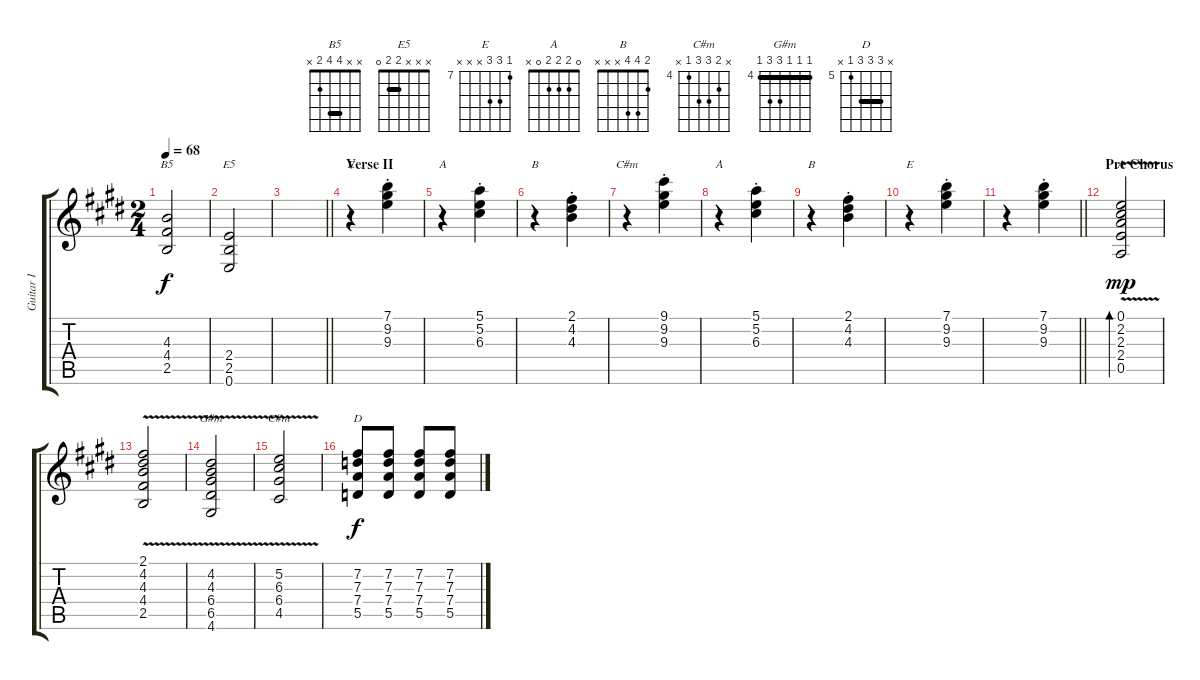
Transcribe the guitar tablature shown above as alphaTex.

\track ("Guitar I" "Guitar I") {instrument overdrivenguitar}
\staff {score tabs}
\tuning (E4 B3 G3 D3 A2 E2) {hide}
\chord ("B5" x x 4 4 2 x) {barre 4}
\chord ("E5" x x x 2 2 0) {barre 2}
\chord ("E" x x x x x x)
\chord ("A" 5 5 6 7 7 5) {firstfret 5 barre 5}
\chord ("B" 2 4 4 4 2 x) {barre 2}
\chord ("C#m" x x x x x x)
\chord ("A" 5 5 6 x x x) {firstfret 5 barre 5}
\chord ("B" 2 4 4 x x x)
\chord ("E" 7 9 9 x x x) {firstfret 7}
\chord ("A" 0 2 2 2 0 x)
\chord ("G#m" 4 4 4 6 6 4) {firstfret 4 barre 4}
\chord ("C#m" x 5 6 6 4 x) {firstfret 4}
\chord ("D" x 7 7 7 5 x) {firstfret 5 barre 7}
\ts (2 4)
\tempo 68
\clef g2
\ks e
(4.3 4.4 2.5).2{ch "B5" dy f} |
(2.4 2.5 0.6).2{ch "E5"} |
\barLineRight lightlight
|
\section ("" "Verse II")
r.4{ch "E"} (7.1{st} 9.2{st} 9.3{st}).4 |
r.4{ch "A"} (5.1{st} 5.2{st} 6.3{st}).4 |
r.4{ch "B"} (2.1{st} 4.2{st} 4.3{st}).4 |
r.4{ch "C#m"} (9.1{st} 9.2{st} 9.3{st}).4 |
r.4{ch "A"} (5.1{st} 5.2{st} 6.3{st}).4 |
r.4{ch "B"} (2.1{st} 4.2{st} 4.3{st}).4 |
r.4{ch "E"} (7.1{st} 9.2{st} 9.3{st}).4 |
\barLineRight lightlight
r.4 (7.1{st} 9.2{st} 9.3{st}).4 |
\section ("" "Pre Chorus")
(0.1 2.2 2.3{v} 2.4 0.5).2{bd 60 ch "A" dy mp} |
(2.1 4.2 4.3{v} 4.4 2.5).2 |
(4.2 4.3{v} 6.4 6.5 4.6).2{ch "G#m"} |
(5.2 6.3{v} 6.4 4.5).2{ch "C#m"} |
(7.2 7.3 7.4 5.5).8{ch "D" dy f} (7.2 7.3 7.4 5.5).8 (7.2 7.3 7.4 5.5).8 (7.2 7.3 7.4 5.5).8
